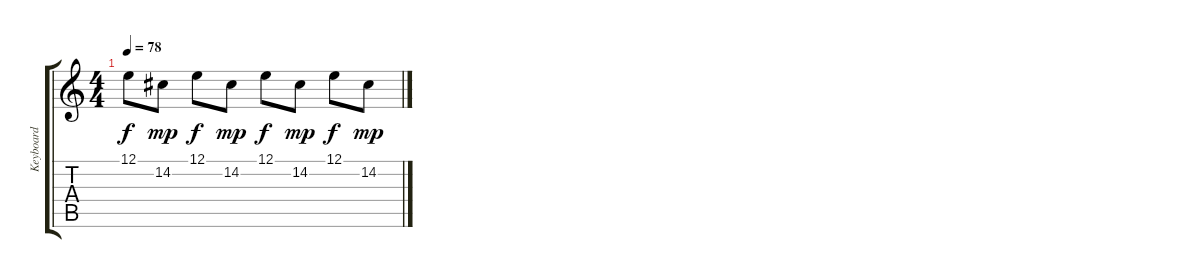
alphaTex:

\track ("Keyboard" "Keyboard") {instrument piccolo}
\staff {score tabs}
\tuning (E4 B3 G3 D3 A2 E2) {hide}
\ts (4 4)
\tempo 78
\clef g2
\ks c
12.1.8{dy f} 14.2.8{dy mp} 12.1.8{dy f} 14.2.8{dy mp} 12.1.8{dy f} 14.2.8{dy mp} 12.1.8{dy f} 14.2.8{dy mp}
